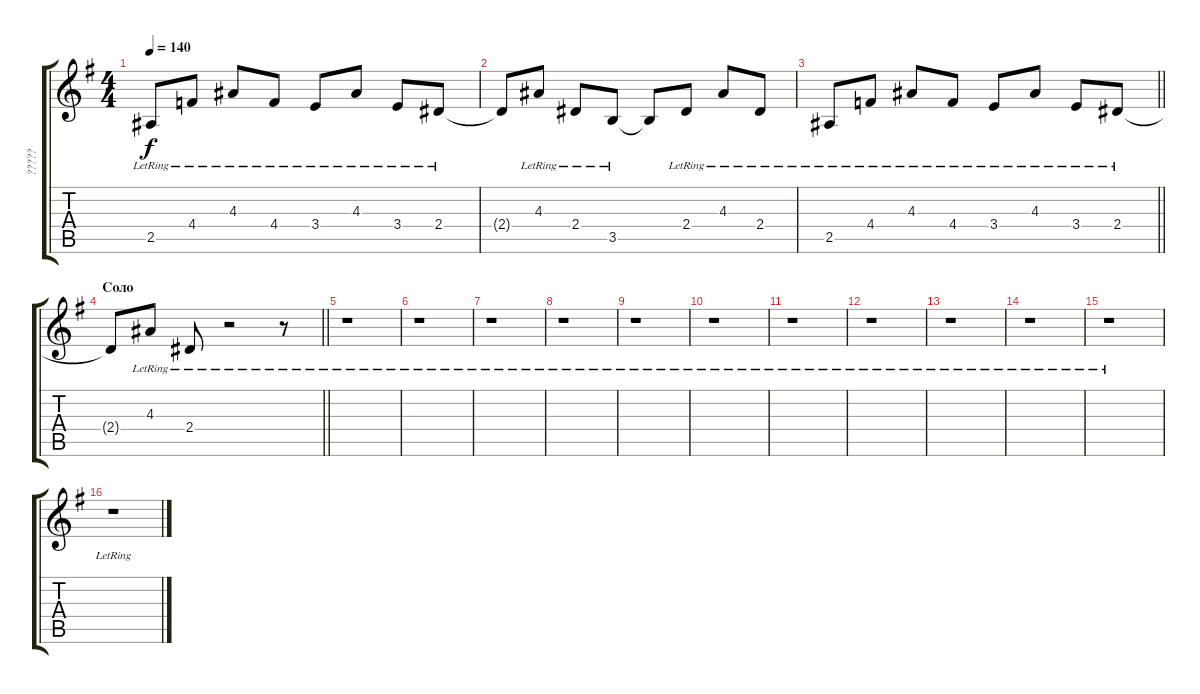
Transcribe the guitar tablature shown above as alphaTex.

\track ("?????" "?????") {instrument overdrivenguitar}
\staff {score tabs}
\tuning (Eb4 Bb3 Gb3 Db3 Ab2 Eb2) {hide}
\ts (4 4)
\tempo 140
\clef g2
\ks g
2.5{lr}.8{dy f instrument overdrivenguitar} 4.4{lr}.8 4.3{lr}.8 4.4{lr}.8 3.4{lr}.8 4.3{lr}.8 3.4{lr}.8 2.4{lr}.8 |
2.4{t}.8 4.3{lr}.8 2.4{lr}.8 3.5{lr}.8 3.5{t}.8 2.4{lr}.8 4.3{lr}.8 2.4{lr}.8 |
\barLineRight lightlight
2.5{lr}.8 4.4{lr}.8 4.3{lr}.8 4.4{lr}.8 3.4{lr}.8 4.3{lr}.8 3.4{lr}.8 2.4{lr}.8 |
\section ("" "Соло")
\barLineRight lightlight
2.4{t}.8 4.3{lr}.8 2.4{lr}.8 r.2 r.8 |
r.1 |
r.1 |
r.1 |
r.1 |
r.1 |
r.1 |
r.1 |
r.1 |
r.1 |
r.1 |
r.1 |
r.1
